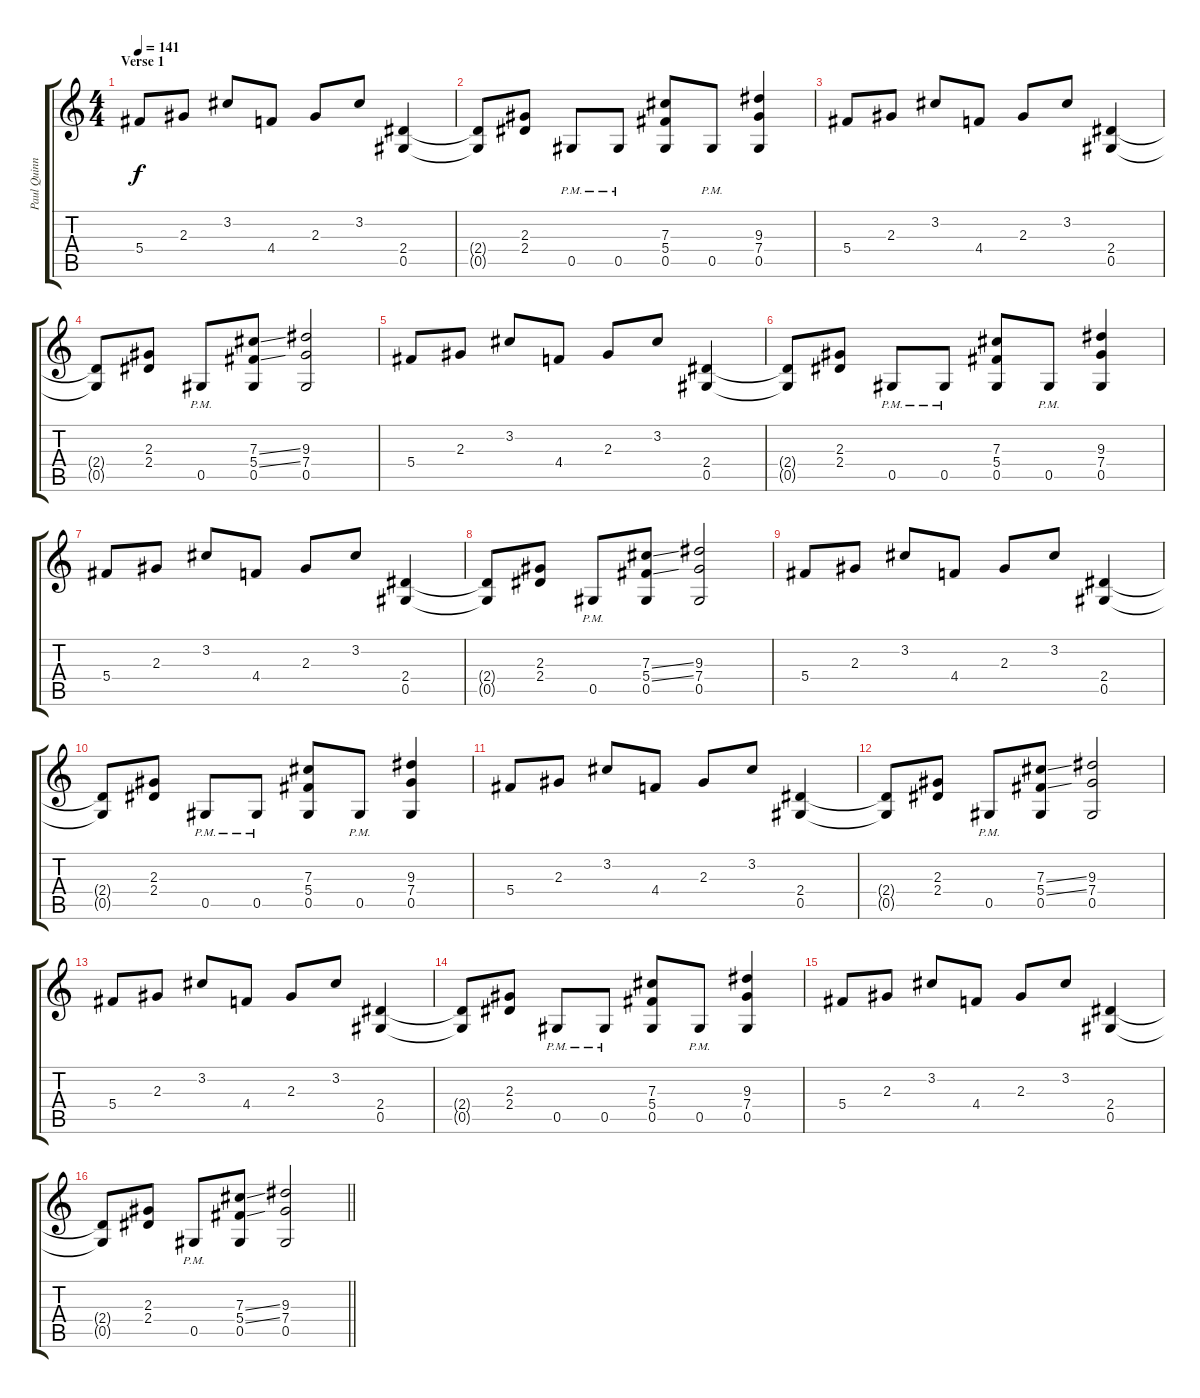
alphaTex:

\track ("Paul Quinn" "Paul Quinn") {instrument overdrivenguitar}
\staff {score tabs}
\tuning (Eb4 Bb3 Gb3 Db3 Ab2 Eb2) {hide}
\ts (4 4)
\section ("" "Verse 1")
\tempo 141
\clef g2
\ks c
5.4.8{dy f} 2.3.8 3.2.8 4.4.8 2.3.8 3.2.8 (2.4 0.5).4 |
(2.4{t} 0.5{t}).8 (2.3 2.4).8 0.5{pm}.8 0.5{pm}.8 (7.3 5.4 0.5).8 0.5{pm}.8 (9.3 7.4 0.5).4 |
5.4.8 2.3.8 3.2.8 4.4.8 2.3.8 3.2.8 (2.4 0.5).4 |
(2.4{t} 0.5{t}).8 (2.3 2.4).8 0.5{pm}.8 (7.3{ss} 5.4{ss} 0.5).8 (9.3 7.4 0.5).2 |
5.4.8 2.3.8 3.2.8 4.4.8 2.3.8 3.2.8 (2.4 0.5).4 |
(2.4{t} 0.5{t}).8 (2.3 2.4).8 0.5{pm}.8 0.5{pm}.8 (7.3 5.4 0.5).8 0.5{pm}.8 (9.3 7.4 0.5).4 |
5.4.8 2.3.8 3.2.8 4.4.8 2.3.8 3.2.8 (2.4 0.5).4 |
(2.4{t} 0.5{t}).8 (2.3 2.4).8 0.5{pm}.8 (7.3{ss} 5.4{ss} 0.5).8 (9.3 7.4 0.5).2 |
5.4.8 2.3.8 3.2.8 4.4.8 2.3.8 3.2.8 (2.4 0.5).4 |
(2.4{t} 0.5{t}).8 (2.3 2.4).8 0.5{pm}.8 0.5{pm}.8 (7.3 5.4 0.5).8 0.5{pm}.8 (9.3 7.4 0.5).4 |
5.4.8 2.3.8 3.2.8 4.4.8 2.3.8 3.2.8 (2.4 0.5).4 |
(2.4{t} 0.5{t}).8 (2.3 2.4).8 0.5{pm}.8 (7.3{ss} 5.4{ss} 0.5).8 (9.3 7.4 0.5).2 |
5.4.8 2.3.8 3.2.8 4.4.8 2.3.8 3.2.8 (2.4 0.5).4 |
(2.4{t} 0.5{t}).8 (2.3 2.4).8 0.5{pm}.8 0.5{pm}.8 (7.3 5.4 0.5).8 0.5{pm}.8 (9.3 7.4 0.5).4 |
5.4.8 2.3.8 3.2.8 4.4.8 2.3.8 3.2.8 (2.4 0.5).4 |
\barLineRight lightlight
(2.4{t} 0.5{t}).8 (2.3 2.4).8 0.5{pm}.8 (7.3{ss} 5.4{ss} 0.5).8 (9.3 7.4 0.5).2
